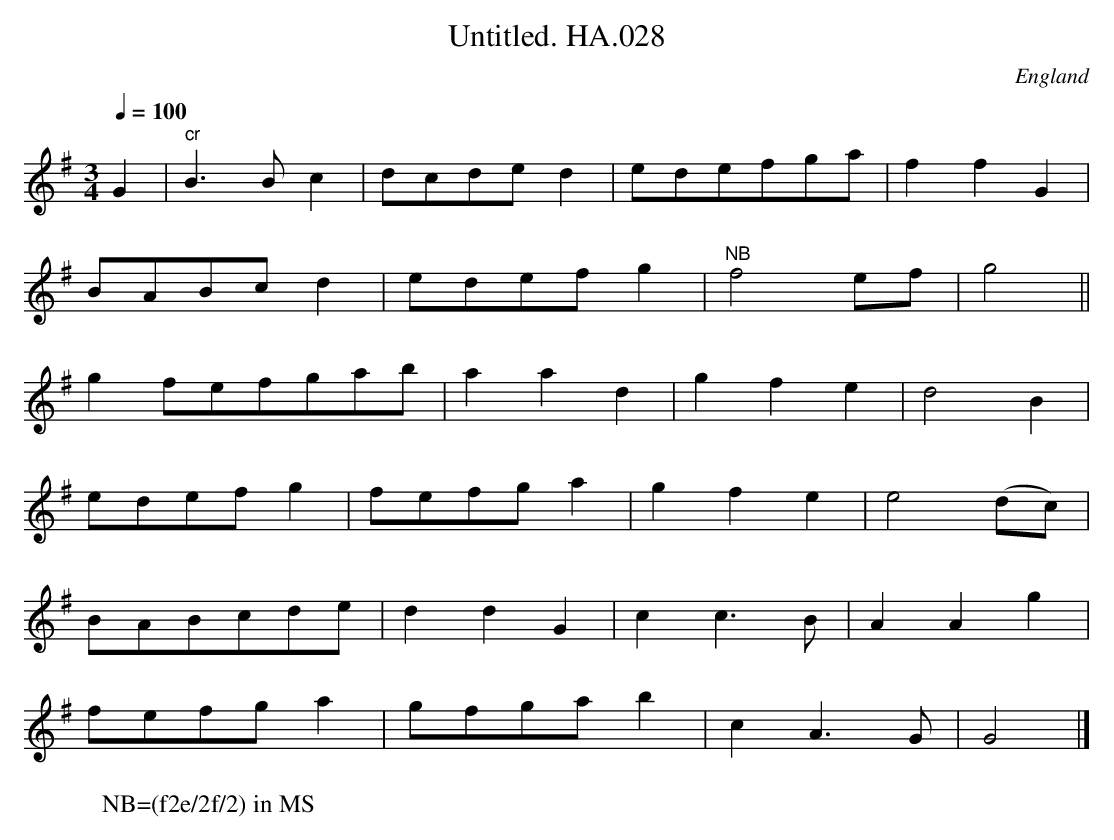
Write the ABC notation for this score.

X:1
T:Untitled. HA.028
M:3/4
L:1/8
Q:1/4=100
O:England
K:G major
G2|"^cr"B3Bc2|dcded2|edefga|f2f2G2|!
BABcd2|edefg2|"^NB"f4ef|g4||!
g2fefgab|a2a2d2|g2f2e2|d4B2|!
edefg2|fefga2|g2f2e2|e4(dc)|!
BABcde|d2d2G2|c2c3B|A2A2g2|!
fefga2|gfgab2|c2A3G|G4|]
W:NB=(f2e/2f/2) in MS
